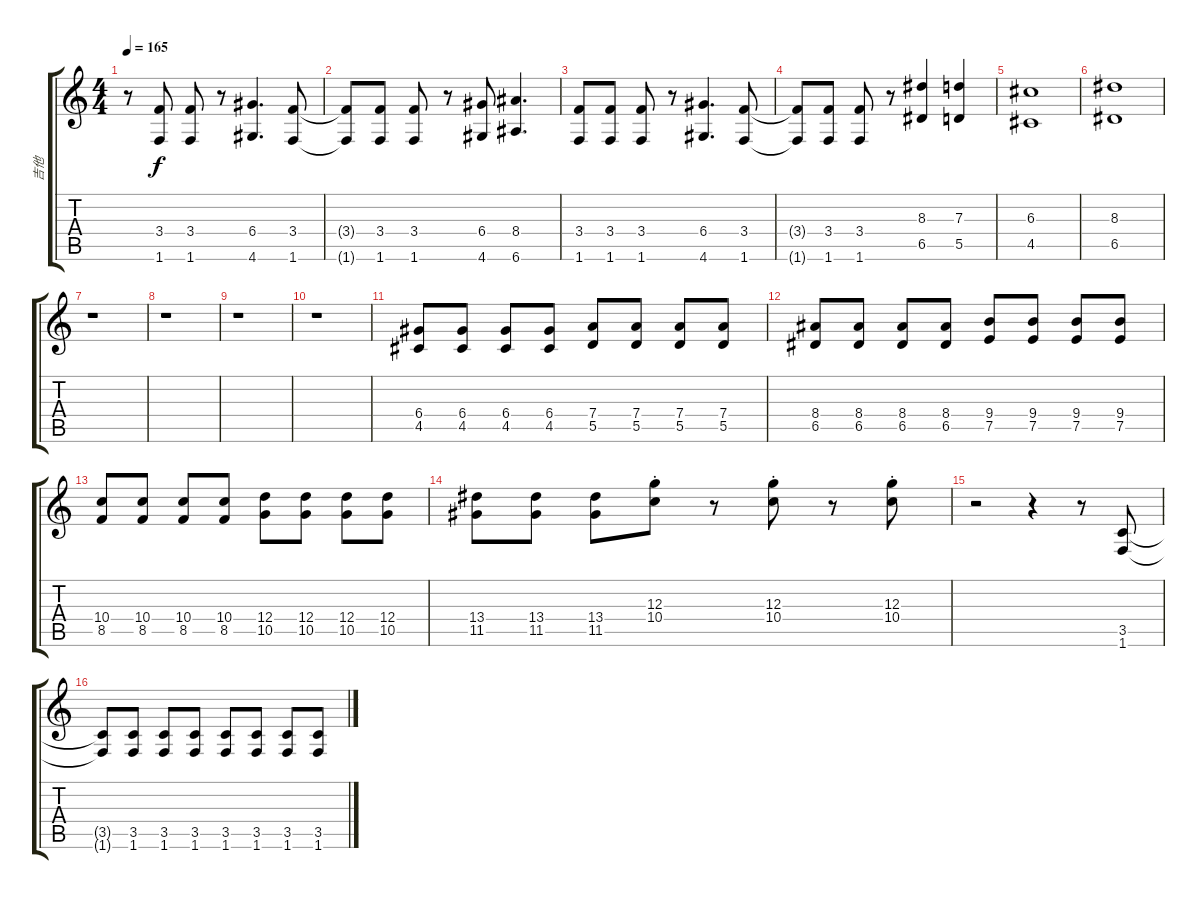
\track ("吉他" "吉他") {instrument overdrivenguitar}
\staff {score tabs}
\tuning (E4 B3 G3 D3 A2 E2) {hide}
\ts (4 4)
\tempo 165
\clef g2
\ks c
r.8{dy f} (3.4 1.6).8 (3.4 1.6).8 r.8 (6.4 4.6).4{d} (3.4 1.6).8 |
(3.4{t} 1.6{t}).8 (3.4 1.6).8 (3.4 1.6).8 r.8 (6.4 4.6).8 (8.4 6.6).4{d} |
(3.4 1.6).8 (3.4 1.6).8 (3.4 1.6).8 r.8 (6.4 4.6).4{d} (3.4 1.6).8 |
(3.4{t} 1.6{t}).8 (3.4 1.6).8 (3.4 1.6).8 r.8 (8.3 6.5).4 (7.3 5.5).4 |
(6.3 4.5).1 |
(8.3 6.5).1 |
r.1 |
r.1 |
r.1 |
r.1 |
(6.4 4.5).8 (6.4 4.5).8 (6.4 4.5).8 (6.4 4.5).8 (7.4 5.5).8 (7.4 5.5).8 (7.4 5.5).8 (7.4 5.5).8 |
(8.4 6.5).8 (8.4 6.5).8 (8.4 6.5).8 (8.4 6.5).8 (9.4 7.5).8 (9.4 7.5).8 (9.4 7.5).8 (9.4 7.5).8 |
(10.4 8.5).8 (10.4 8.5).8 (10.4 8.5).8 (10.4 8.5).8 (12.4 10.5).8 (12.4 10.5).8 (12.4 10.5).8 (12.4 10.5).8 |
(13.4 11.5).8 (13.4 11.5).8 (13.4 11.5).8 (12.3{st} 10.4{st}).8 r.8 (12.3{st} 10.4{st}).8 r.8 (12.3{st} 10.4{st}).8 |
r.2 r.4 r.8 (3.5 1.6).8 |
(3.5{t} 1.6{t}).8 (3.5 1.6).8 (3.5 1.6).8 (3.5 1.6).8 (3.5 1.6).8 (3.5 1.6).8 (3.5 1.6).8 (3.5 1.6).8
